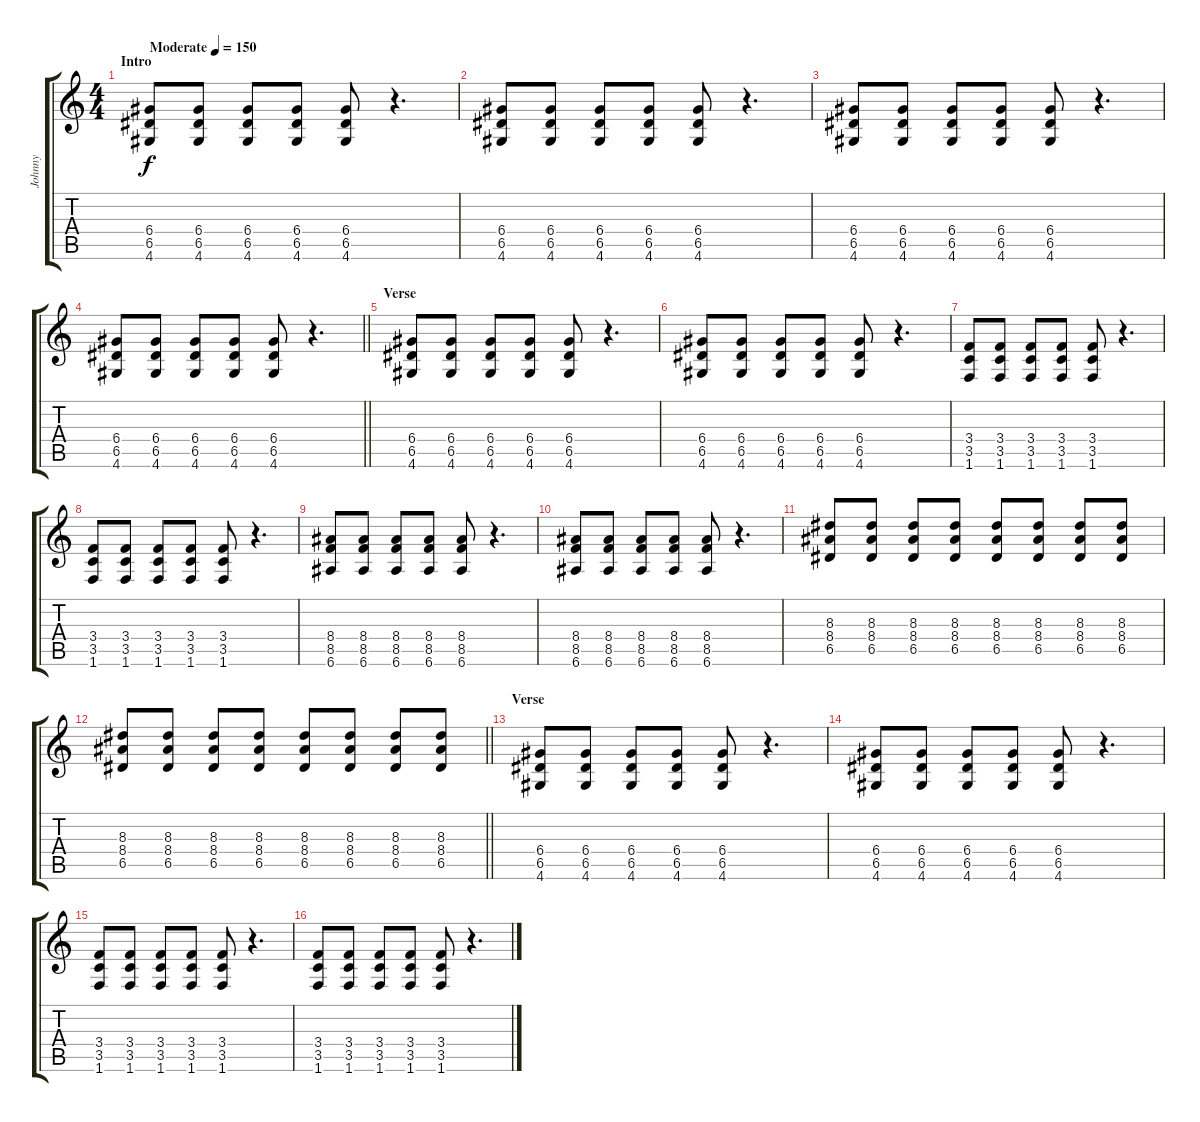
\track ("Johnny" "Johnny") {instrument distortionguitar}
\staff {score tabs}
\tuning (E4 B3 G3 D3 A2 E2) {hide}
\ts (4 4)
\section ("" "Intro")
\tempo (150 "Moderate")
\clef g2
\ks c
(6.4 6.5 4.6).8{dy f instrument distortionguitar} (6.4 6.5 4.6).8 (6.4 6.5 4.6).8 (6.4 6.5 4.6).8 (6.4 6.5 4.6).8 r.4{d} |
(6.4 6.5 4.6).8 (6.4 6.5 4.6).8 (6.4 6.5 4.6).8 (6.4 6.5 4.6).8 (6.4 6.5 4.6).8 r.4{d} |
(6.4 6.5 4.6).8 (6.4 6.5 4.6).8 (6.4 6.5 4.6).8 (6.4 6.5 4.6).8 (6.4 6.5 4.6).8 r.4{d} |
\barLineRight lightlight
(6.4 6.5 4.6).8 (6.4 6.5 4.6).8 (6.4 6.5 4.6).8 (6.4 6.5 4.6).8 (6.4 6.5 4.6).8 r.4{d} |
\section ("" "Verse")
(6.4 6.5 4.6).8 (6.4 6.5 4.6).8 (6.4 6.5 4.6).8 (6.4 6.5 4.6).8 (6.4 6.5 4.6).8 r.4{d} |
(6.4 6.5 4.6).8 (6.4 6.5 4.6).8 (6.4 6.5 4.6).8 (6.4 6.5 4.6).8 (6.4 6.5 4.6).8 r.4{d} |
(3.4 3.5 1.6).8 (3.4 3.5 1.6).8 (3.4 3.5 1.6).8 (3.4 3.5 1.6).8 (3.4 3.5 1.6).8 r.4{d} |
(3.4 3.5 1.6).8 (3.4 3.5 1.6).8 (3.4 3.5 1.6).8 (3.4 3.5 1.6).8 (3.4 3.5 1.6).8 r.4{d} |
(8.4 8.5 6.6).8 (8.4 8.5 6.6).8 (8.4 8.5 6.6).8 (8.4 8.5 6.6).8 (8.4 8.5 6.6).8 r.4{d} |
(8.4 8.5 6.6).8 (8.4 8.5 6.6).8 (8.4 8.5 6.6).8 (8.4 8.5 6.6).8 (8.4 8.5 6.6).8 r.4{d} |
(8.3 8.4 6.5).8 (8.3 8.4 6.5).8 (8.3 8.4 6.5).8 (8.3 8.4 6.5).8 (8.3 8.4 6.5).8 (8.3 8.4 6.5).8 (8.3 8.4 6.5).8 (8.3 8.4 6.5).8 |
\barLineRight lightlight
(8.3 8.4 6.5).8 (8.3 8.4 6.5).8 (8.3 8.4 6.5).8 (8.3 8.4 6.5).8 (8.3 8.4 6.5).8 (8.3 8.4 6.5).8 (8.3 8.4 6.5).8 (8.3 8.4 6.5).8 |
\section ("" "Verse")
(6.4 6.5 4.6).8 (6.4 6.5 4.6).8 (6.4 6.5 4.6).8 (6.4 6.5 4.6).8 (6.4 6.5 4.6).8 r.4{d} |
(6.4 6.5 4.6).8 (6.4 6.5 4.6).8 (6.4 6.5 4.6).8 (6.4 6.5 4.6).8 (6.4 6.5 4.6).8 r.4{d} |
(3.4 3.5 1.6).8 (3.4 3.5 1.6).8 (3.4 3.5 1.6).8 (3.4 3.5 1.6).8 (3.4 3.5 1.6).8 r.4{d} |
(3.4 3.5 1.6).8 (3.4 3.5 1.6).8 (3.4 3.5 1.6).8 (3.4 3.5 1.6).8 (3.4 3.5 1.6).8 r.4{d}
